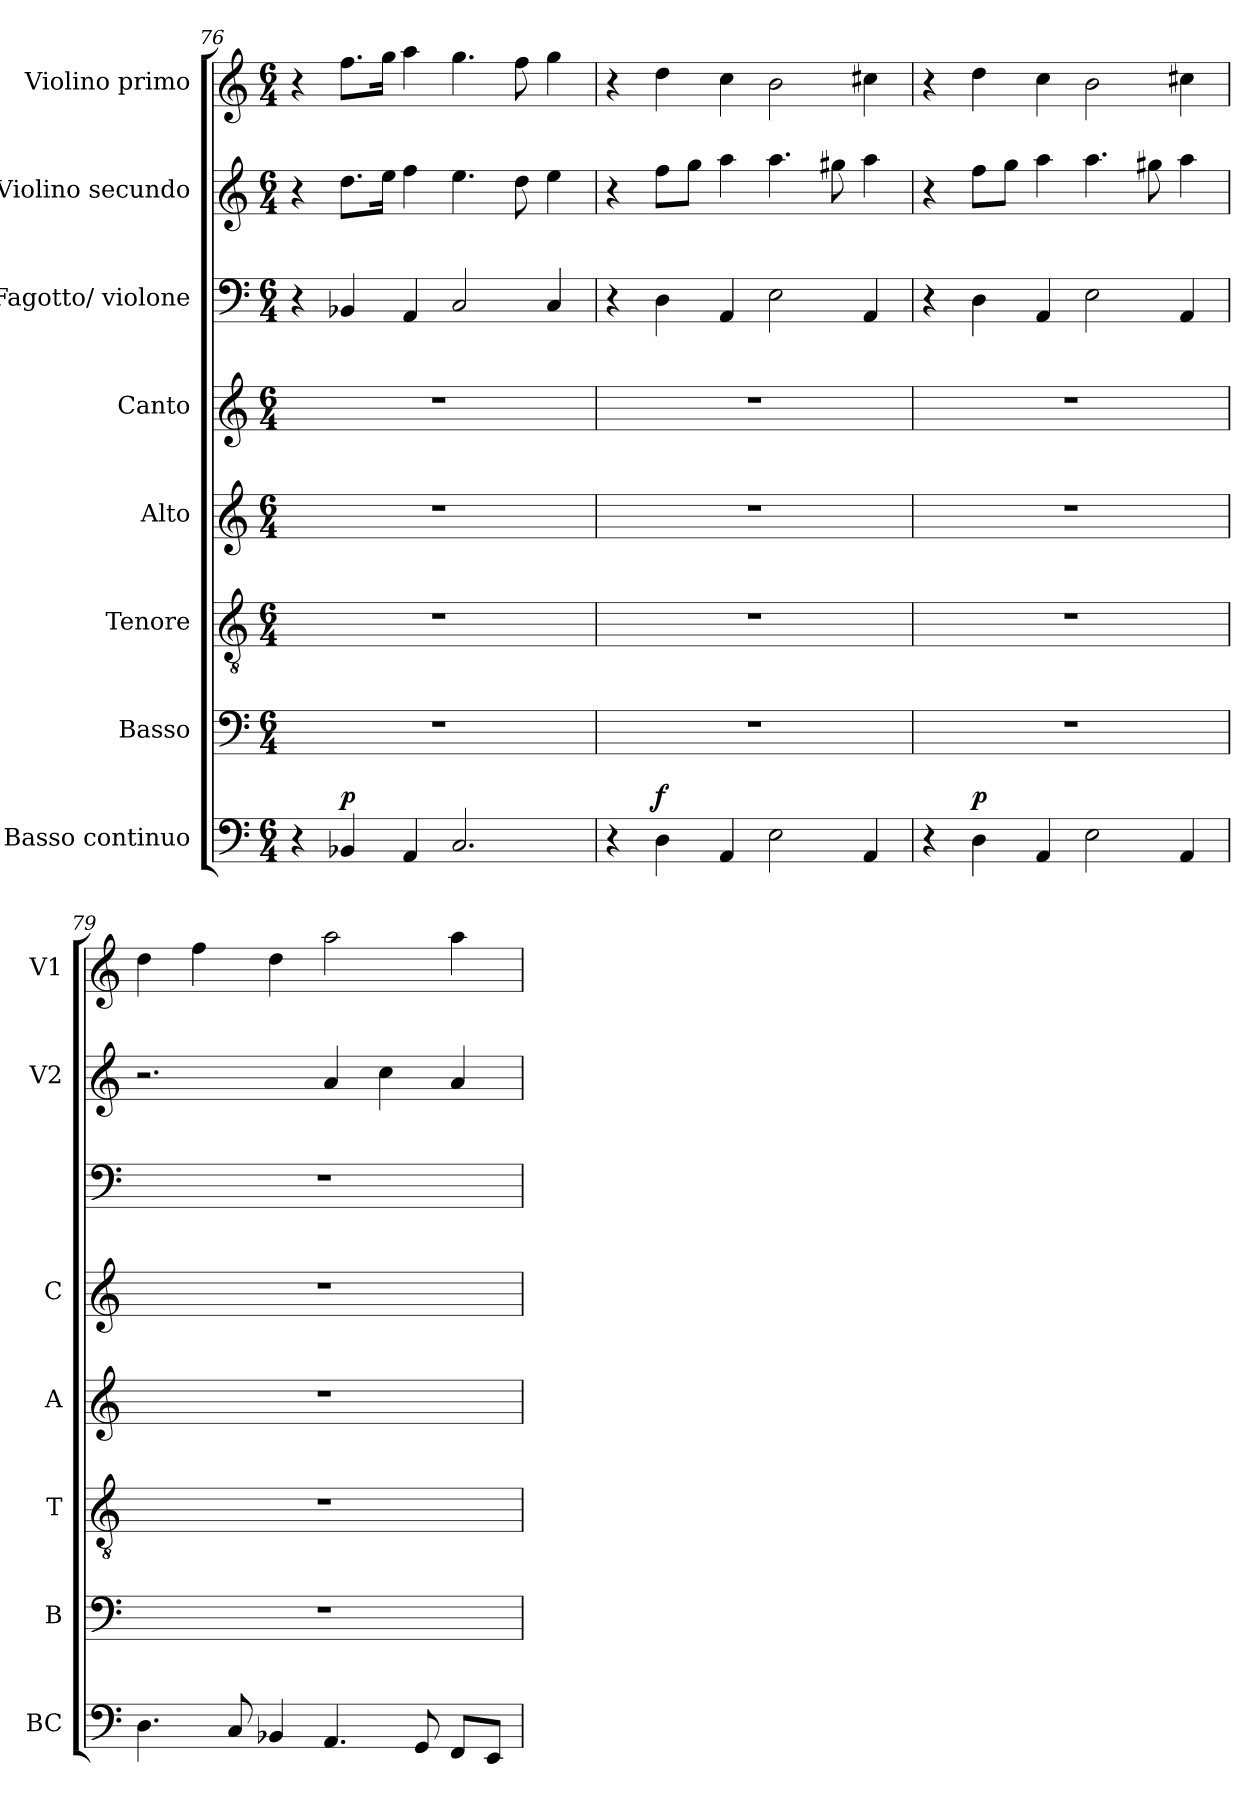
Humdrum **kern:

**kern	**dynam	**kern	**kern	**kern	**kern	**kern	**kern	**kern
*part8	*part8	*part7	*part6	*part5	*part4	*part3	*part2	*part1
*staff8	*staff8	*staff7	*staff6	*staff5	*staff4	*staff3	*staff2	*staff1
*I"Basso continuo	*	*I"Basso	*I"Tenore	*I"Alto	*I"Canto	*I"Fagotto/ violone	*I"Violino secundo	*I"Violino primo
*I'BC	*	*I'B	*I'T	*I'A	*I'C	*	*I'V2	*I'V1
!!LO:LB:g=z
*clefF4	*	*clefF4	*clefGv2	*clefG2	*clefG2	*clefF4	*clefG2	*clefG2
*k[]	*	*k[]	*k[]	*k[]	*k[]	*k[]	*k[]	*k[]
*C:	*	*C:	*C:	*C:	*C:	*C:	*C:	*C:
*M6/4	*	*M6/4	*M6/4	*M6/4	*M6/4	*M6/4	*M6/4	*M6/4
=76	=76	=76	=76	=76	=76	=76	=76	=76
4r	.	1.r	1.r	1.r	1.r	4r	4r	4r
!	!LO:DY:a	!	!	!	!	!	!	!
4BB-X/	p	.	.	.	.	4BB-X/	8.dd\L	8.ff\L
.	.	.	.	.	.	.	16ee\Jk	16gg\Jk
4AA/	.	.	.	.	.	4AA/	4ff\	4aa\
2.C/	.	.	.	.	.	2C/	4.ee\	4.gg\
.	.	.	.	.	.	.	8dd\	8ff\
.	.	.	.	.	.	4C/	4ee\	4gg\
=77	=77	=77	=77	=77	=77	=77	=77	=77
4r	.	1.r	1.r	1.r	1.r	4r	4r	4r
!	!LO:DY:a	!	!	!	!	!	!	!
4D\	f	.	.	.	.	4D\	8ff\L	4dd\
.	.	.	.	.	.	.	8gg\J	.
4AA/	.	.	.	.	.	4AA/	4aa\	4cc\
2E\	.	.	.	.	.	2E\	4.aa\	2b\
.	.	.	.	.	.	.	8gg#X\	.
4AA/	.	.	.	.	.	4AA/	4aa\	4cc#X\
=78	=78	=78	=78	=78	=78	=78	=78	=78
4r	.	1.r	1.r	1.r	1.r	4r	4r	4r
!	!LO:DY:a	!	!	!	!	!	!	!
4D\	p	.	.	.	.	4D\	8ff\L	4dd\
.	.	.	.	.	.	.	8gg\J	.
4AA/	.	.	.	.	.	4AA/	4aa\	4cc\
2E\	.	.	.	.	.	2E\	4.aa\	2b\
.	.	.	.	.	.	.	8gg#X\	.
4AA/	.	.	.	.	.	4AA/	4aa\	4cc#X\
=79	=79	=79	=79	=79	=79	=79	=79	=79
4.D\	.	1.r	1.r	1.r	1.r	1.r	2.r	4dd\
.	.	.	.	.	.	.	.	4ff\
8C/	.	.	.	.	.	.	.	.
4BB-X/	.	.	.	.	.	.	.	4dd\
4.AA/	.	.	.	.	.	.	4a/	2aa\
.	.	.	.	.	.	.	4cc\	.
8GG/	.	.	.	.	.	.	.	.
8FF/L	.	.	.	.	.	.	4a/	4aa\
8EE/J	.	.	.	.	.	.	.	.
=	=	=	=	=	=	=	=	=
*-	*-	*-	*-	*-	*-	*-	*-	*-
